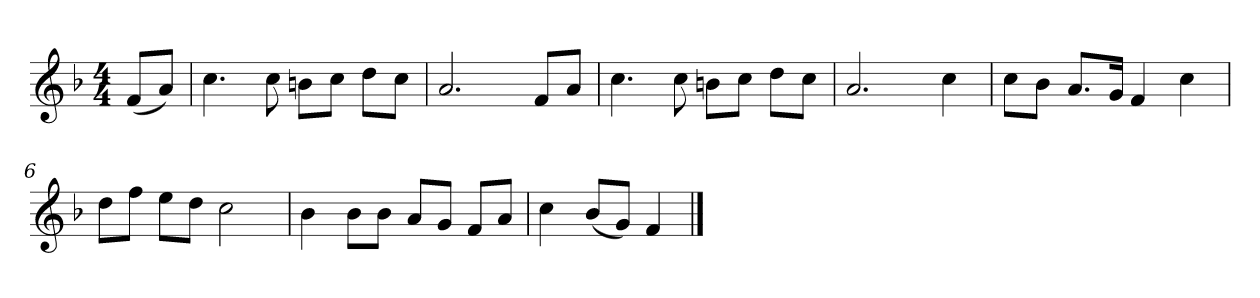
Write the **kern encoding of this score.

**kern
*part1
*staff1
*k[b-]
*M4/4
*MM120
=
(8fL
8aJ)
=1
4.cc
8cc
8bnL
8ccJ
8ddL
8ccJ
=2
2.a
8fL
8aJ
=3
4.cc
8cc
8bnL
8ccJ
8ddL
8ccJ
=4
2.a
4cc
=5
8ccL
8b-J
8.aL
16gJk
4f
4cc
=6
8ddL
8ffJ
8eeL
8ddJ
2cc
=7
4b-
8b-L
8b-J
8aL
8gJ
8fL
8aJ
=8
4cc
(8b-L
8gJ)
4f
==
*-
